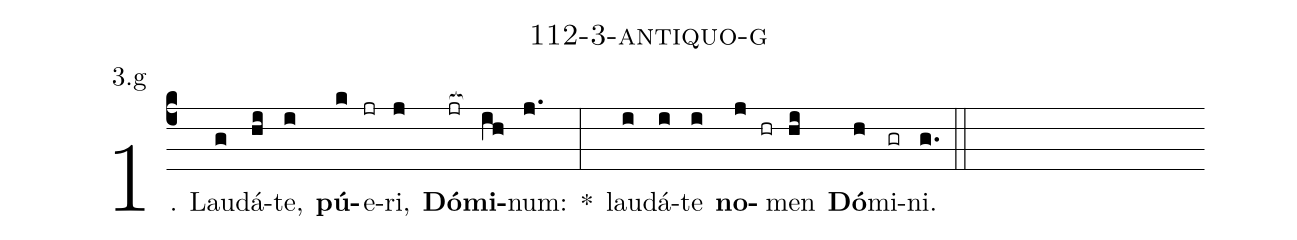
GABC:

name: 112-3-antiquo-g;
annotation: 3.g;
%%
(c4)1. Lau(g)dá(hi)te,(i) <b>pú</b>(k)e(jr)ri,(j) <b>Dó</b>(jr[ocb:1{])<b>mi</b>(ih[ocb:0}])num:(j.) *(:) lau(i)dá(i)te(i) <b>no</b>(j hr)men(hi) <b>Dó</b>(h)mi(gr)ni.(g.) (::)
